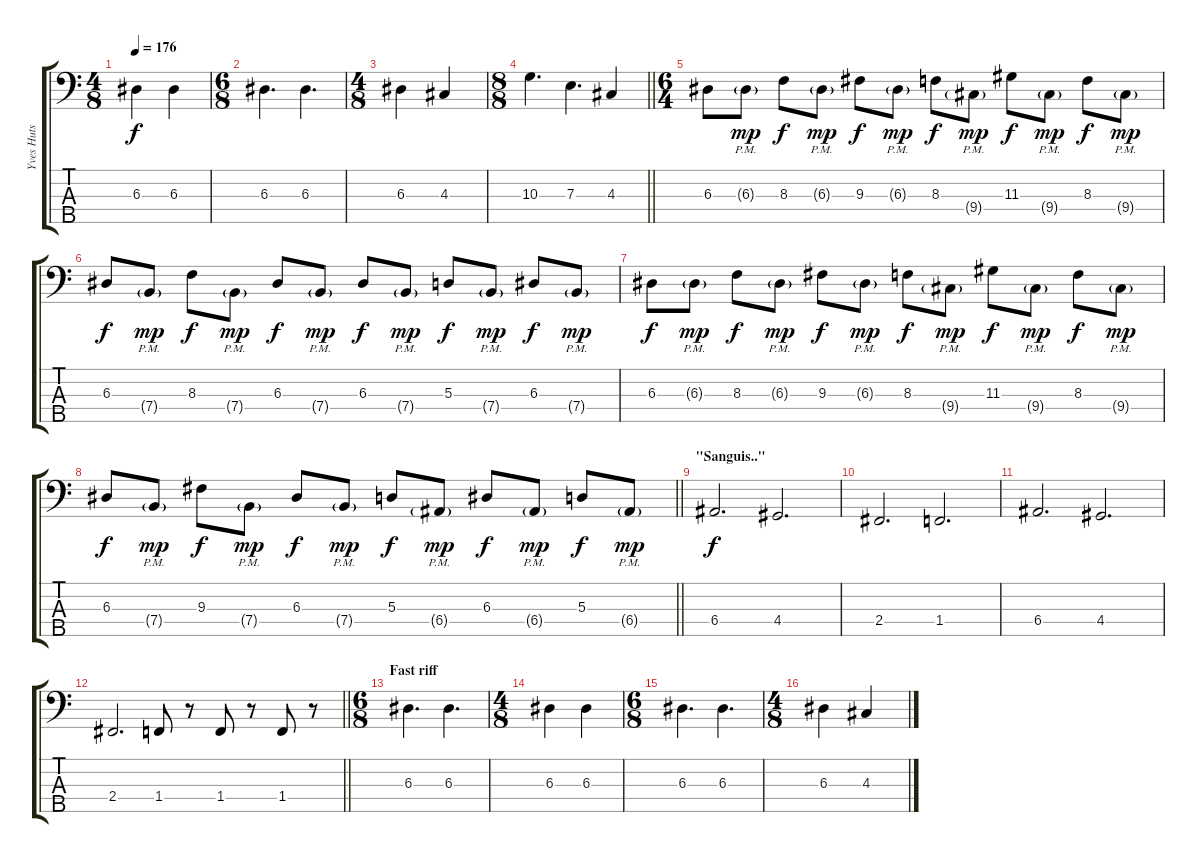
\track ("Yves Huts" "Yves Huts") {instrument electricbasspick}
\staff {score tabs}
\tuning (G2 D2 A1 E1 B0) {hide}
\ts (4 8)
\tempo 176
\clef f4
\ks c
6.3.4{dy f} 6.3.4 |
\ts (6 8)
6.3.4{d} 6.3.4{d} |
\ts (4 8)
6.3.4 4.3.4 |
\ts (8 8)
\barLineRight lightlight
10.3.4{d} 7.3.4{d} 4.3.4 |
\ts (6 4)
\section ("" "")
6.3.8 6.3{g pm}.8{dy mp} 8.3.8{dy f} 6.3{g pm}.8{dy mp} 9.3.8{dy f} 6.3{g pm}.8{dy mp} 8.3.8{dy f} 9.4{g pm}.8{dy mp} 11.3.8{dy f} 9.4{g pm}.8{dy mp} 8.3.8{dy f} 9.4{g pm}.8{dy mp} |
6.3.8{dy f} 7.4{g pm}.8{dy mp} 8.3.8{dy f} 7.4{g pm}.8{dy mp} 6.3.8{dy f} 7.4{g pm}.8{dy mp} 6.3.8{dy f} 7.4{g pm}.8{dy mp} 5.3.8{dy f} 7.4{g pm}.8{dy mp} 6.3.8{dy f} 7.4{g pm}.8{dy mp} |
6.3.8{dy f} 6.3{g pm}.8{dy mp} 8.3.8{dy f} 6.3{g pm}.8{dy mp} 9.3.8{dy f} 6.3{g pm}.8{dy mp} 8.3.8{dy f} 9.4{g pm}.8{dy mp} 11.3.8{dy f} 9.4{g pm}.8{dy mp} 8.3.8{dy f} 9.4{g pm}.8{dy mp} |
\barLineRight lightlight
6.3.8{dy f} 7.4{g pm}.8{dy mp} 9.3.8{dy f} 7.4{g pm}.8{dy mp} 6.3.8{dy f} 7.4{g pm}.8{dy mp} 5.3.8{dy f} 6.4{g pm}.8{dy mp} 6.3.8{dy f} 6.4{g pm}.8{dy mp} 5.3.8{dy f} 6.4{g pm}.8{dy mp} |
\section ("" "\"Sanguis..\"")
6.4.2{d dy f} 4.4.2{d} |
2.4.2{d} 1.4.2{d} |
6.4.2{d} 4.4.2{d} |
\barLineRight lightlight
2.4.2{d} 1.4.8 r.8 1.4.8 r.8 1.4.8 r.8 |
\ts (6 8)
\section ("" "Fast riff")
6.3.4{d} 6.3.4{d} |
\ts (4 8)
6.3.4 6.3.4 |
\ts (6 8)
6.3.4{d} 6.3.4{d} |
\ts (4 8)
6.3.4 4.3.4
